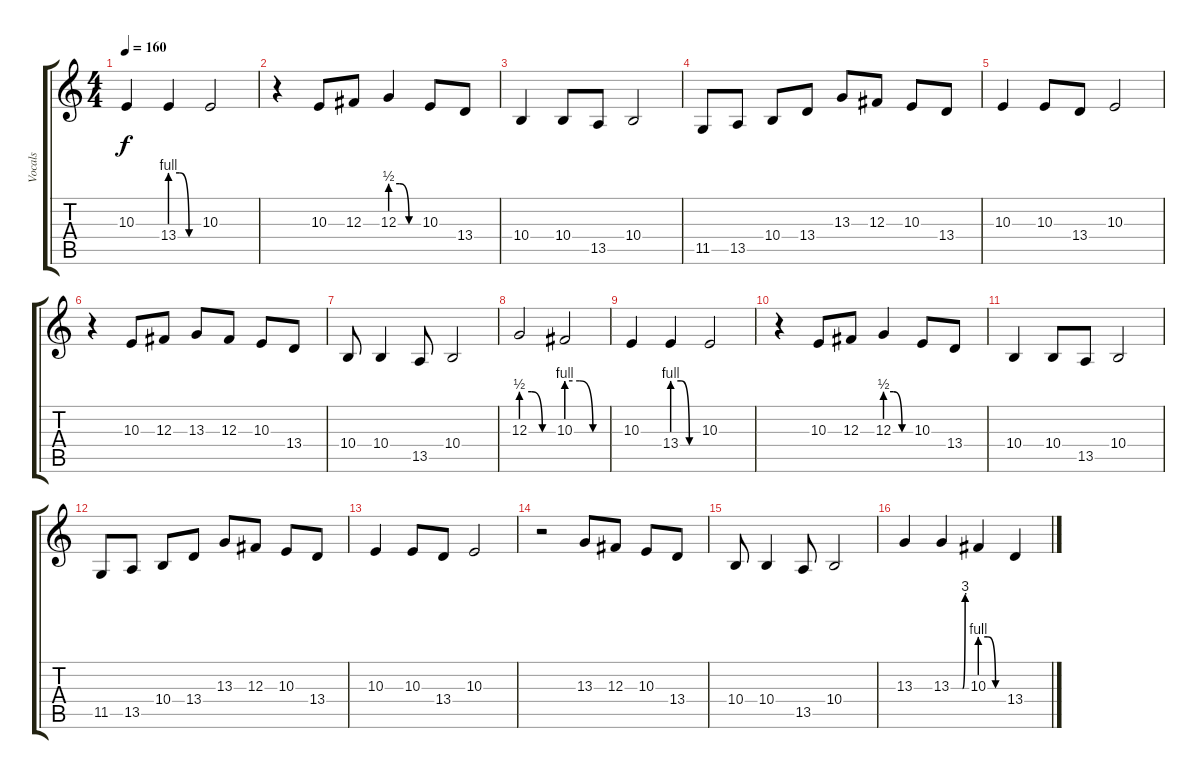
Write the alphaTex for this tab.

\track ("Vocals" "Vocals") {instrument lead6voice}
\staff {score tabs}
\tuning (Eb4 Bb3 Gb3 Db3 Ab2 Eb2) {hide}
\ts (4 4)
\tempo 160
\clef g2
\ks c
10.3.4{dy f} 13.4{be (custom 0 4 20 4 40 0 60 0)}.4 10.3.2 |
r.4 10.3.8 12.3.8 12.3{be (custom 0 2 20 2 40 0 60 0)}.4 10.3.8 13.4.8 |
10.4.4 10.4.8 13.5.8 10.4.2 |
11.5.8 13.5.8 10.4.8 13.4.8 13.3.8 12.3.8 10.3.8 13.4.8 |
10.3.4 10.3.8 13.4.8 10.3.2 |
r.4 10.3.8 12.3.8 13.3.8 12.3.8 10.3.8 13.4.8 |
10.4.8 10.4.4 13.5.8 10.4.2 |
12.3{be (custom 0 2 20 2 40 0 60 0)}.2 10.3{be (custom 0 4 20 4 40 0 60 0)}.2 |
10.3.4 13.4{be (custom 0 4 20 4 40 0 60 0)}.4 10.3.2 |
r.4 10.3.8 12.3.8 12.3{be (custom 0 2 20 2 40 0 60 0)}.4 10.3.8 13.4.8 |
10.4.4 10.4.8 13.5.8 10.4.2 |
11.5.8 13.5.8 10.4.8 13.4.8 13.3.8 12.3.8 10.3.8 13.4.8 |
10.3.4 10.3.8 13.4.8 10.3.2 |
r.2 13.3.8 12.3.8 10.3.8 13.4.8 |
10.4.8 10.4.4 13.5.8 10.4.2 |
13.3.4 13.3{be (custom 0 0 45 0 55 12 60 12)}.4 10.3{be (custom 0 4 20 4 40 0 60 0)}.4 13.4.4
